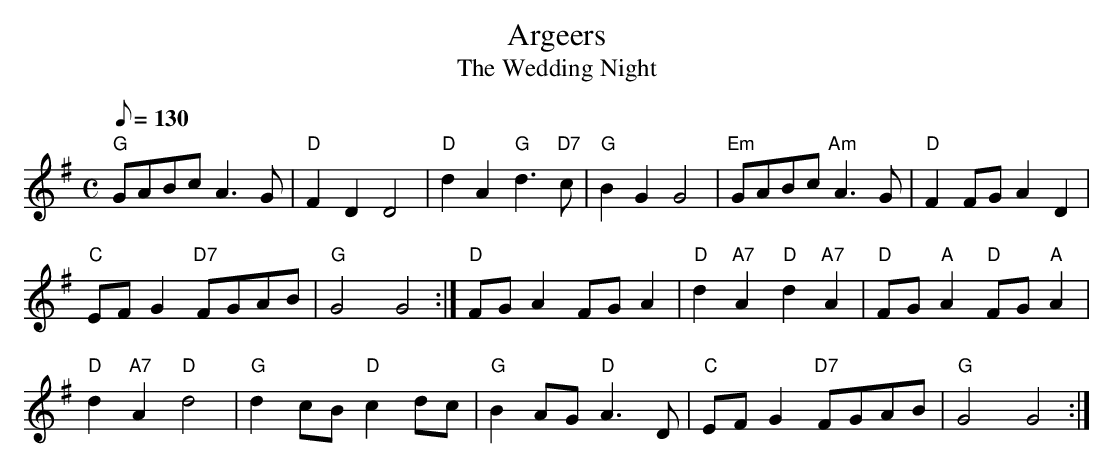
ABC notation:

X:1
T:Argeers
T:The Wedding Night
M:C
L:1/8
Q:130
K:G
"G" GABc A2>G2 | "D" F2D2 D4 | "D" d2A2 "G" d3 "D7" c | \
"G" B2G2 G4 | "Em" GABc "Am" A2>G2 | "D" F2 FG A2D2 |
"C" EFG2 "D7" FGAB | "G" G4 G4 :| "D" FGA2 FGA2 | \
"D" d2 "A7" A2 "D" d2 "A7" A2 | "D" FG "A" A2 "D" FG "A" A2 |
"D" d2 "A7" A2 "D" d4 | "G" d2cB "D" c2dc |\
"G" B2AG "D" A3D | "C" EFG2 "D7" FGAB | "G" G4 G4 :|
